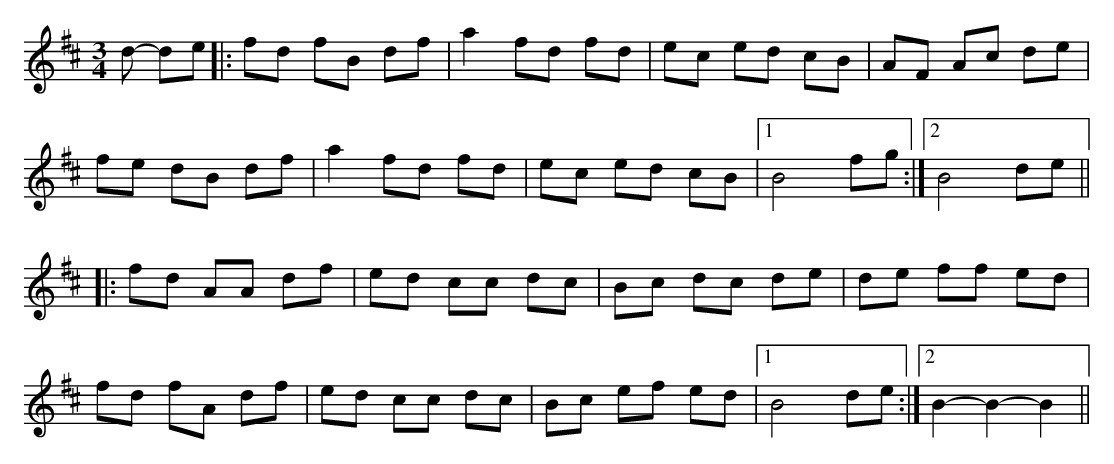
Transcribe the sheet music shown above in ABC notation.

X:1
M:3/4
K:Bmin
d- de|:fd fB df|a2 fd fd|ec ed cB|AF Ac de|
fe dB df|a2 fd fd|ec ed cB|1 B4 fg:|2 B4 de||
|:fd AA df|ed cc dc|Bc dc de|de ff ed|
fd fA df|ed cc dc|Bc ef ed|1 B4 de:|2 B2-B2-B2||
